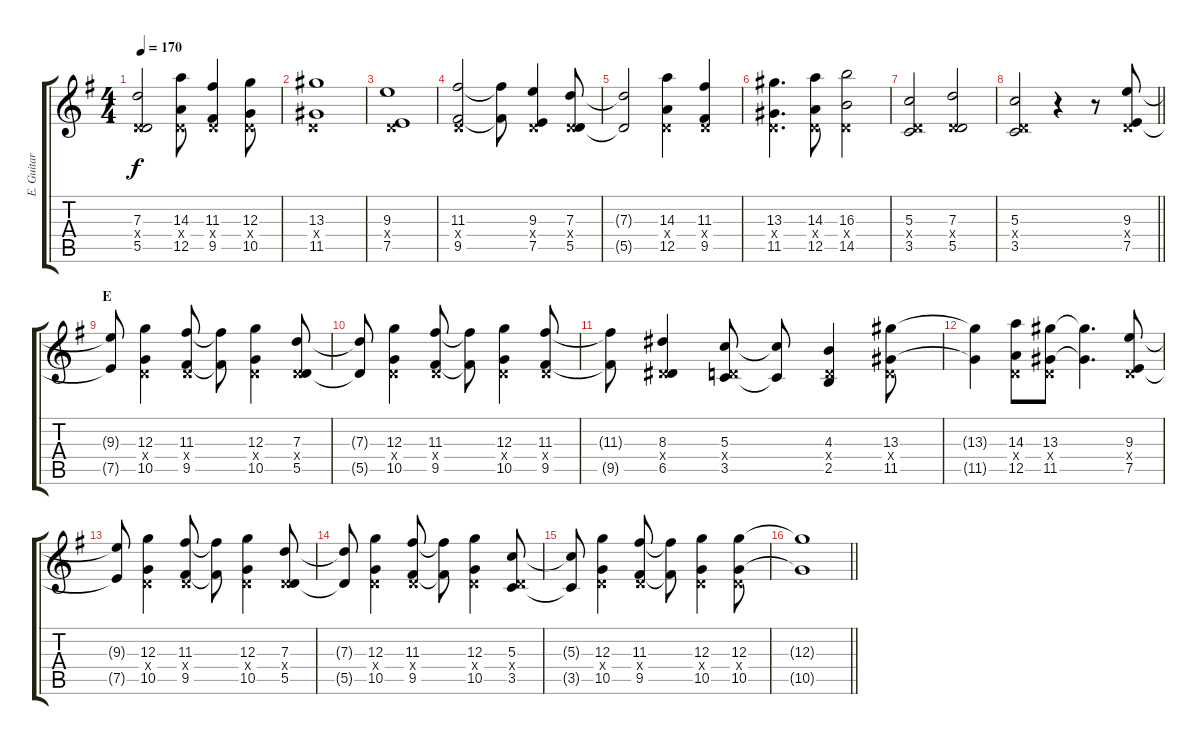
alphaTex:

\track ("E. Guitar II" "E. Guitar ") {instrument overdrivenguitar}
\staff {score tabs}
\tuning (E4 B3 G3 D3 A2 E2) {hide}
\ts (4 4)
\tempo 170
\clef g2
\ks g
(7.3 0.4{x} 5.5).2{dy f} (14.3 0.4{x} 12.5).8 (11.3 0.4{x} 9.5).4 (12.3 0.4{x} 10.5).8 |
(13.3 0.4{x} 11.5).1 |
(9.3 0.4{x} 7.5).1 |
(11.3 0.4{x} 9.5).2 (11.3{t} 9.5{t}).8 (9.3 0.4{x} 7.5).4 (7.3 0.4{x} 5.5).8 |
(7.3{t} 5.5{t}).2 (14.3 0.4{x} 12.5).4 (11.3 0.4{x} 9.5).4 |
(13.3 0.4{x} 11.5).4{d} (14.3 0.4{x} 12.5).8 (16.3 0.4{x} 14.5).2 |
(5.3 0.4{x} 3.5).2 (7.3 0.4{x} 5.5).2 |
\barLineRight lightlight
(5.3 0.4{x} 3.5).2 r.4 r.8 (9.3 0.4{x} 7.5).8 |
\section ("" "E")
(9.3{t} 7.5{t}).8 (12.3 0.4{x} 10.5).4 (11.3 0.4{x} 9.5).8 (11.3{t} 9.5{t}).8 (12.3 0.4{x} 10.5).4 (7.3 0.4{x} 5.5).8 |
(7.3{t} 5.5{t}).8 (12.3 0.4{x} 10.5).4 (11.3 0.4{x} 9.5).8 (11.3{t} 9.5{t}).8 (12.3 0.4{x} 10.5).4 (11.3 0.4{x} 9.5).8 |
(11.3{t} 9.5{t}).8 (8.3 0.4{x} 6.5).4 (5.3 0.4{x} 3.5).8 (5.3{t} 3.5{t}).8 (4.3 0.4{x} 2.5).4 (13.3 0.4{x} 11.5).8 |
(13.3{t} 11.5{t}).4 (14.3 0.4{x} 12.5).8 (13.3 0.4{x} 11.5).8 (13.3{t} 11.5{t}).4{d} (9.3 0.4{x} 7.5).8 |
(9.3{t} 7.5{t}).8 (12.3 0.4{x} 10.5).4 (11.3 0.4{x} 9.5).8 (11.3{t} 9.5{t}).8 (12.3 0.4{x} 10.5).4 (7.3 0.4{x} 5.5).8 |
(7.3{t} 5.5{t}).8 (12.3 0.4{x} 10.5).4 (11.3 0.4{x} 9.5).8 (11.3{t} 9.5{t}).8 (12.3 0.4{x} 10.5).4 (5.3 0.4{x} 3.5).8 |
(5.3{t} 3.5{t}).8 (12.3 0.4{x} 10.5).4 (11.3 0.4{x} 9.5).8 (11.3{t} 9.5{t}).8 (12.3 0.4{x} 10.5).4 (12.3 0.4{x} 10.5).8 |
\barLineRight lightlight
(12.3{t} 10.5{t}).1
